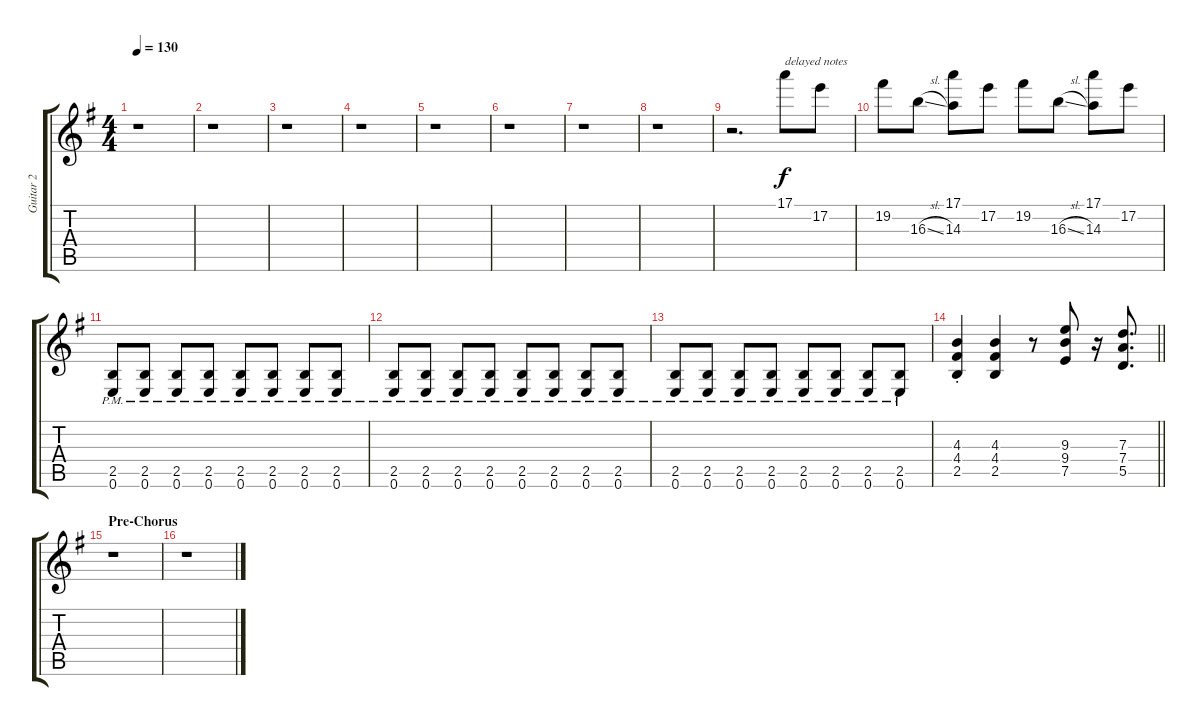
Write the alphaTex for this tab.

\track ("Guitar 2" "Guitar 2") {instrument overdrivenguitar}
\staff {score tabs}
\tuning (E4 B3 G3 D3 A2 E2) {hide}
\ts (4 4)
\tempo 130
\clef g2
\ks g
r.1{dy f} |
r.1 |
r.1 |
r.1 |
r.1 |
r.1 |
r.1 |
r.1 |
r.2{d} 17.1.8{txt "delayed notes" volume 6} 17.2.8 |
19.2.8 16.3{sl}.8 (17.1 14.3).8 17.2.8 19.2.8 16.3{sl}.8 (17.1 14.3).8 17.2.8 |
(2.5{pm} 0.6{pm}).8{volume 12} (2.5{pm} 0.6{pm}).8 (2.5{pm} 0.6{pm}).8 (2.5{pm} 0.6{pm}).8 (2.5{pm} 0.6{pm}).8 (2.5{pm} 0.6{pm}).8 (2.5{pm} 0.6{pm}).8 (2.5{pm} 0.6{pm}).8 |
(2.5{pm} 0.6{pm}).8 (2.5{pm} 0.6{pm}).8 (2.5{pm} 0.6{pm}).8 (2.5{pm} 0.6{pm}).8 (2.5{pm} 0.6{pm}).8 (2.5{pm} 0.6{pm}).8 (2.5{pm} 0.6{pm}).8 (2.5{pm} 0.6{pm}).8 |
(2.5{pm} 0.6{pm}).8 (2.5{pm} 0.6{pm}).8 (2.5{pm} 0.6{pm}).8 (2.5{pm} 0.6{pm}).8 (2.5{pm} 0.6{pm}).8 (2.5{pm} 0.6{pm}).8 (2.5{pm} 0.6{pm}).8 (2.5{pm} 0.6{pm}).8 |
\barLineRight lightlight
(4.3{st} 4.4{st} 2.5{st}).4 (4.3 4.4 2.5).4 r.8 (9.3 9.4 7.5).8 r.16 (7.3 7.4 5.5).8{d} |
\section ("" "Pre-Chorus")
r.1 |
r.1
